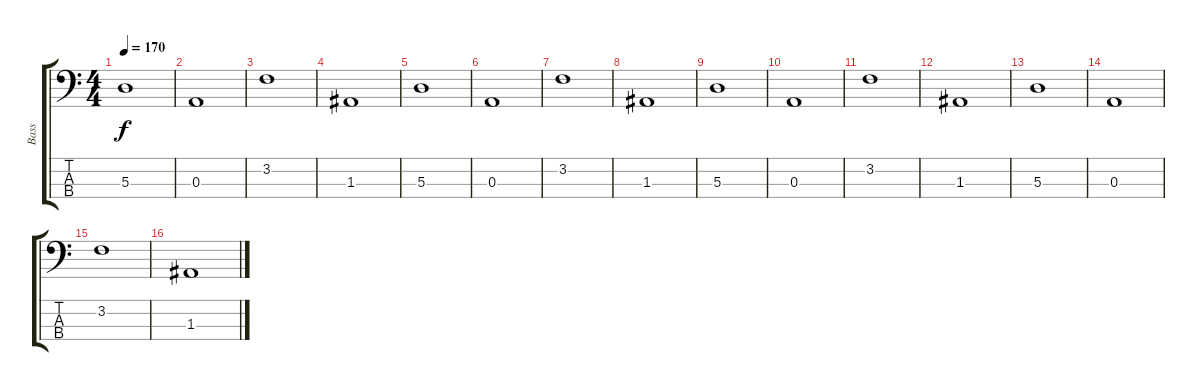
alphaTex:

\track ("Bass" "Bass") {instrument electricbasspick}
\staff {score tabs}
\tuning (G2 D2 A1 E1) {hide}
\ts (4 4)
\tempo 170
\clef f4
\ks c
5.3.1{dy f} |
0.3.1 |
3.2.1 |
1.3.1 |
5.3.1 |
0.3.1 |
3.2.1 |
1.3.1 |
5.3.1 |
0.3.1 |
3.2.1 |
1.3.1 |
5.3.1 |
0.3.1 |
3.2.1 |
1.3.1
